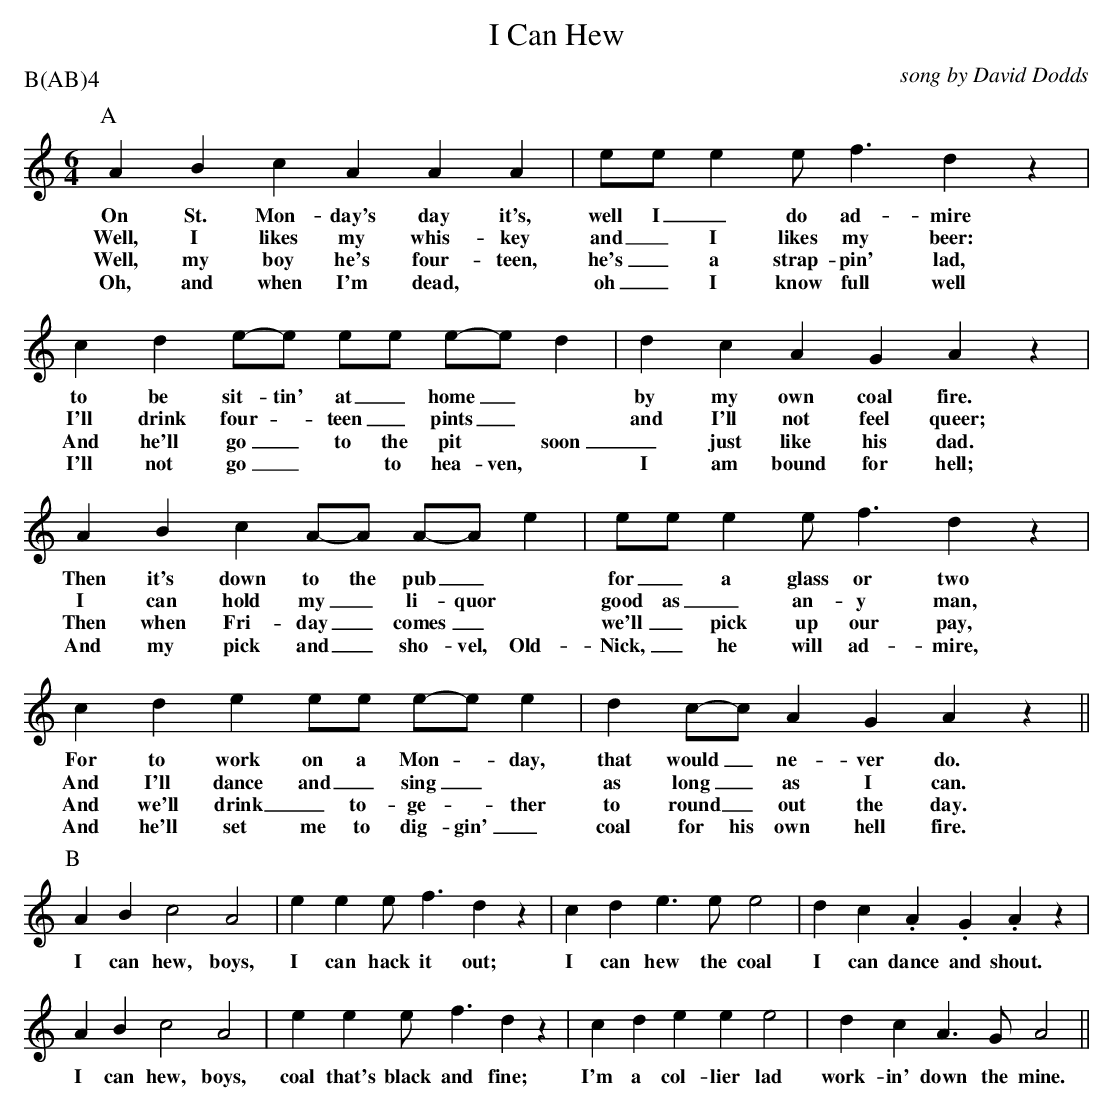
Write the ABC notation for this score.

X:1
T:I Can Hew
M:6/4
C:song by David Dodds
P:B(AB)4
K:Am
L:1/8
P:A
   A2    B2    c2    A2     A2      A2    | ee    e2      e      f3   d2    z2|
w: On    St.   Mon-  day's  day     it's, | well  I_      do     ad-  mire
w: Well, I     likes my     whis-   key   | and_  I       likes  my   beer:
w: Well, my    boy   he's   four-   teen, | he's_ a       strap- pin' lad,
w: Oh,   and   when  I'm    dead,   *     | oh_   I       know   full well
   c2    d2    e-e   ee     e-e     d2    | d2    c2      A2     G2   A2    z2|
w: to    be    sit-tin' at_ home_   *     | by    my      own    coal fire.
w: I'll  drink four - teen_ pints_  *     | and   I'll    not    feel queer;
w: And   he'll go_   to the pit *   soon  | _     just    like   his  dad.
w: I'll  not   go_   * to   hea- ven, *   | I     am      bound  for  hell;
   A2    B2    c2    A-A    A-A     e2    | ee    e2      e      f3   d2    z2|
w: Then  it's  down  to the pub_    *     | for_  a       glass  or   two
w: I     can   hold  my_    li-quor *     | good  as_     an-    y    man,
w: Then  when  Fri-  day_   comes_  *     | we'll_ pick   up     our  pay,
w: And   my    pick  and_   sho-vel, Old- | Nick,_ he     will   ad-  mire,
   c2    d2    e2    ee     e-e     e2    | d2    c-c     A2     G2   A2    z2||
w: For   to    work  on a   Mon  -  day,  | that  would_  ne-    ver  do.
w: And   I'll  dance and_   sing_   *     | as    long_   as     I    can.
w: And   we'll drink_  to-  ge  -   ther  | to    round_  out    the  day.
w: And   he'll set   me to  dig- gin'_    | coal  for his own    hell fire.
P:B
   A2    B2    c4           A4            | e2    e2      e      f3   d2   z2 |\
w: I     can   hew,         boys,         | I     can     hack   it   out;
   c2    d2    e3    e      e4            | d2    c2     .A2    .G2  .A2   z2 |
w: I     can   hew   the    coal          | I     can     dance  and  shout.
   A2    B2    c4           A4            | e2    e2      e      f3   d2   z2 |\
w: I     can   hew,         boys,         | coal  that's  black  and  fine;
   c2    d2    e2    e2     e4            | d2    c2      A3     G    A4      ||
w: I'm   a     col-  lier   lad           | work- in'     down   the  mine.
